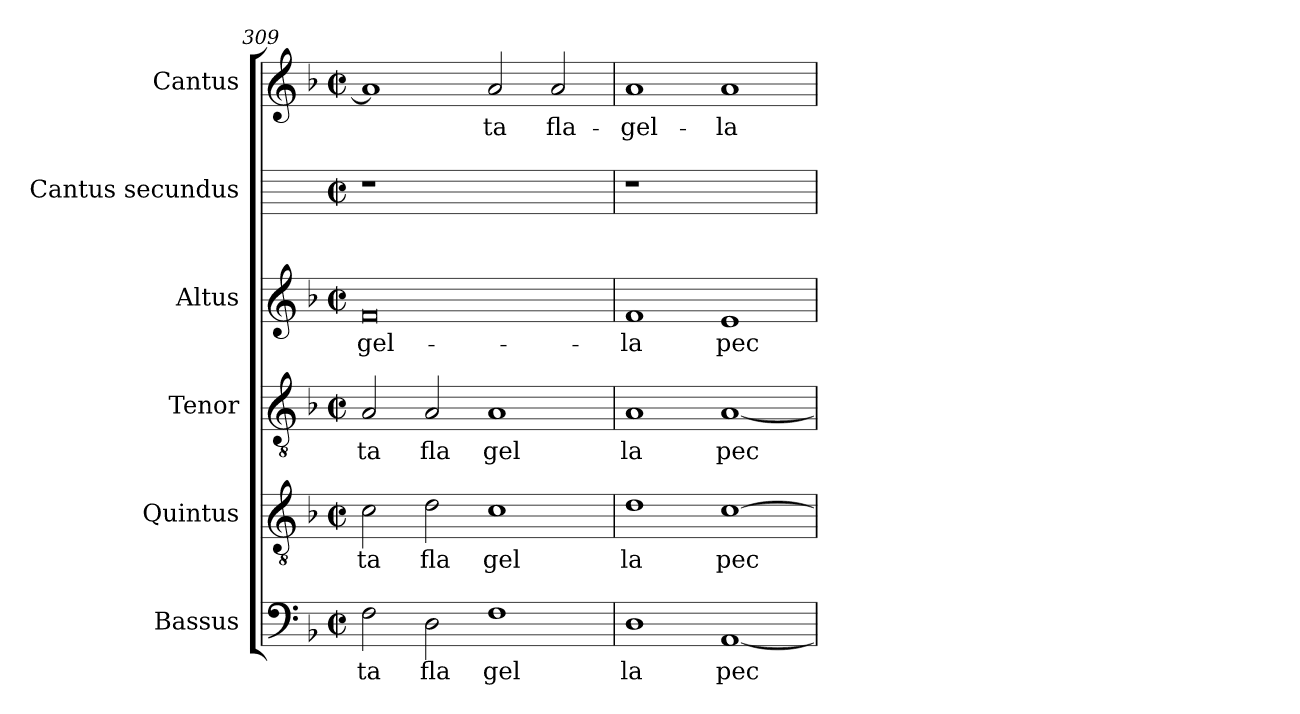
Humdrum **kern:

**kern	**text	**kern	**text	**kern	**text	**kern	**text	**kern	**kern	**text
*part6	*part6	*part5	*part5	*part4	*part4	*part3	*part3	*part2	*part1	*part1
*staff6	*staff6	*staff5	*staff5	*staff4	*staff4	*staff3	*staff3	*staff2	*staff1	*staff1
*I"Bassus	*	*I"Quintus	*	*I"Tenor	*	*I"Altus	*	*I"Cantus  secundus	*I"Cantus	*
*I'B	*	*I'Q	*	*I'T	*	*I'A	*	*	*I'C	*
*clefF4	*	*clefGv2	*	*clefGv2	*	*clefG2	*	*	*clefG2	*
*k[b-]	*	*k[b-]	*	*k[b-]	*	*k[b-]	*	*k[]	*k[b-]	*
*F:	*	*F:	*	*F:	*	*F:	*	*C:	*F:	*
*M2/2	*	*M2/2	*	*M2/2	*	*M2/2	*	*M2/2	*M2/2	*
*met(c|)	*	*met(c|)	*	*met(c|)	*	*met(c|)	*	*met(c|)	*met(c|)	*
=309	=309	=309	=309	=309	=309	=309	=309	=309	=309	=309
!	!LO:LY:b:cj	!	!LO:LY:b:cj	!	!LO:LY:b:cj	!	!LO:LY:b:cj	!	!	!LO:LY:b:cj
2F\	ta	2c\	ta	2A/	ta	0f	-gel-	1r	1a]	--
!	!LO:LY:b:cj	!	!LO:LY:b:cj	!	!LO:LY:b:cj	!	!	!	!	!
2D\	fla	2d\	fla	2A/	fla	.	.	.	.	.
!	!LO:LY:b:cj	!	!LO:LY:b:cj	!	!LO:LY:b:cj	!	!	!	!	!LO:LY:b:cj
1F	gel	1c	gel	1A	gel	.	.	1ryy	2a/	-ta
!	!	!	!	!	!	!	!	!	!	!LO:LY:b:cj
.	.	.	.	.	.	.	.	.	2a/	fla-
=310	=310	=310	=310	=310	=310	=310	=310	=310	=310	=310
!	!LO:LY:b:cj	!	!LO:LY:b:cj	!	!LO:LY:b:cj	!	!LO:LY:b:cj	!	!	!LO:LY:b:cj
1D	la	1d	la	1A	la	1f	-la	1r	1a	-gel-
!	!LO:LY:b:cj	!	!LO:LY:b:cj	!	!LO:LY:b:cj	!	!LO:LY:b:cj	!	!	!LO:LY:b:cj
[<1AA	pec	[>1c	pec	[<1A	pec	1e	pec-	1ryy	1a	-la
=	=	=	=	=	=	=	=	=	=	=
*-	*-	*-	*-	*-	*-	*-	*-	*-	*-	*-
